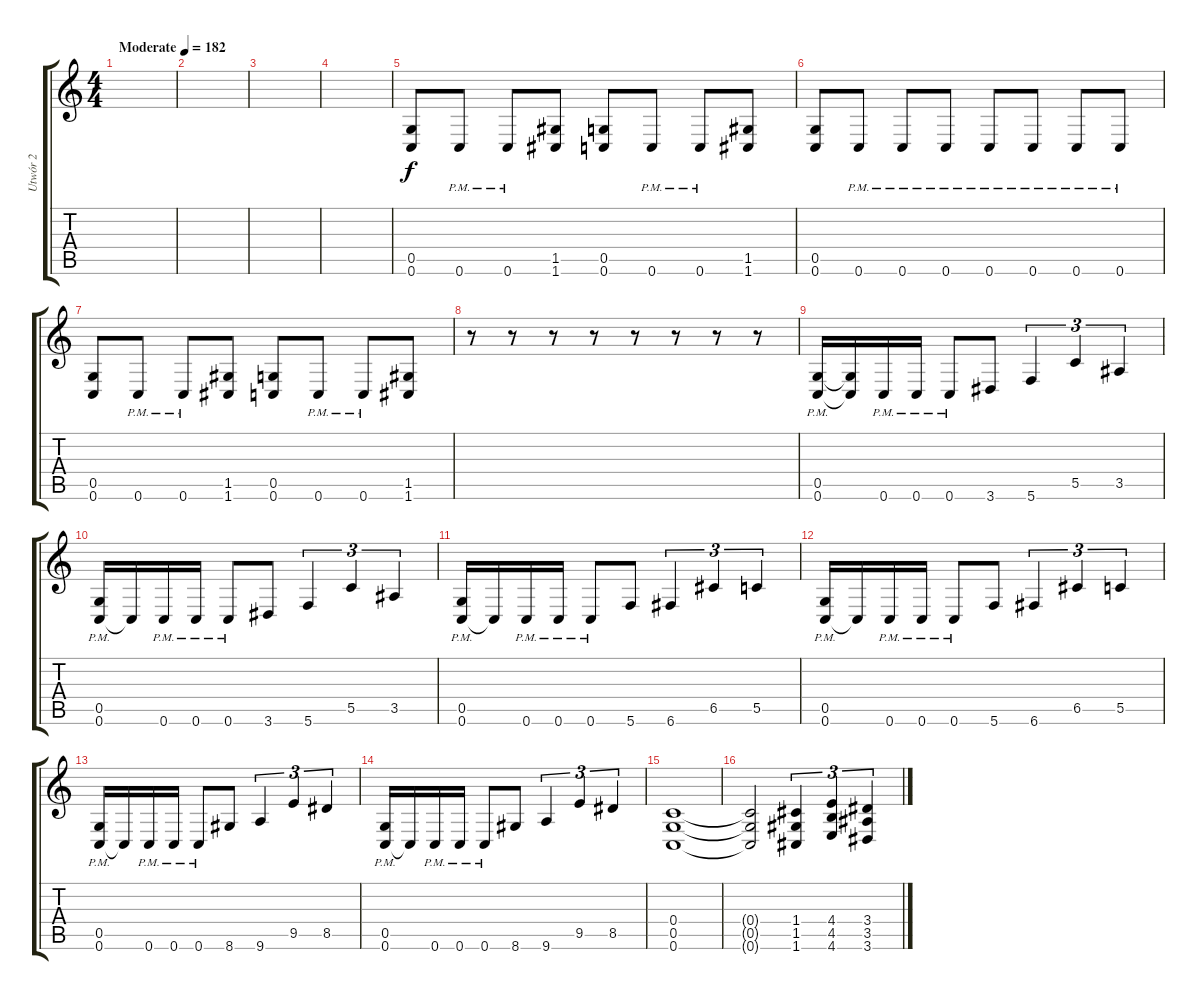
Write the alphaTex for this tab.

\track ("Utwór 2" "Utwór 2") {instrument distortionguitar}
\staff {score tabs}
\tuning (D4 A3 F3 C3 G2 C2) {hide}
\ts (4 4)
\tempo (182 "Moderate")
\clef g2
\ks c
|
|
|
|
(0.5 0.6).8 0.6{pm}.8 0.6{pm}.8 (1.5 1.6).8 (0.5 0.6).8 0.6{pm}.8 0.6{pm}.8 (1.5 1.6).8 |
(0.5 0.6).8 0.6{pm}.8 0.6{pm}.8 0.6{pm}.8 0.6{pm}.8 0.6{pm}.8 0.6{pm}.8 0.6{pm}.8 |
(0.5 0.6).8 0.6{pm}.8 0.6{pm}.8 (1.5 1.6).8 (0.5 0.6).8 0.6{pm}.8 0.6{pm}.8 (1.5 1.6).8 |
r.8 r.8 r.8 r.8 r.8 r.8 r.8 r.8 |
(0.5{pm} 0.6{pm}).16 (0.5{t} 0.6{t}).16 0.6{pm}.16 0.6{pm}.16 0.6{pm}.8 3.6.8 5.6.4{tu (3 2)} 5.5.4{tu (3 2)} 3.5.4{tu (3 2)} |
(0.5{pm} 0.6{pm}).16 0.6{t}.16 0.6{pm}.16 0.6{pm}.16 0.6{pm}.8 3.6.8 5.6.4{tu (3 2)} 5.5.4{tu (3 2)} 3.5.4{tu (3 2)} |
(0.5{pm} 0.6{pm}).16 0.6{t}.16 0.6{pm}.16 0.6{pm}.16 0.6{pm}.8 5.6.8 6.6.4{tu (3 2)} 6.5.4{tu (3 2)} 5.5.4{tu (3 2)} |
(0.5{pm} 0.6{pm}).16 0.6{t}.16 0.6{pm}.16 0.6{pm}.16 0.6{pm}.8 5.6.8 6.6.4{tu (3 2)} 6.5.4{tu (3 2)} 5.5.4{tu (3 2)} |
(0.5{pm} 0.6{pm}).16 0.6{t}.16 0.6{pm}.16 0.6{pm}.16 0.6{pm}.8 8.6.8 9.6.4{tu (3 2)} 9.5.4{tu (3 2)} 8.5.4{tu (3 2)} |
(0.5{pm} 0.6{pm}).16 0.6{t}.16 0.6{pm}.16 0.6{pm}.16 0.6{pm}.8 8.6.8 9.6.4{tu (3 2)} 9.5.4{tu (3 2)} 8.5.4{tu (3 2)} |
(0.4 0.5 0.6).1 |
(0.4{t} 0.5{t} 0.6{t}).2 (1.4 1.5 1.6).4{tu (3 2)} (4.4 4.5 4.6).4{tu (3 2)} (3.4 3.5 3.6).4{tu (3 2)}
